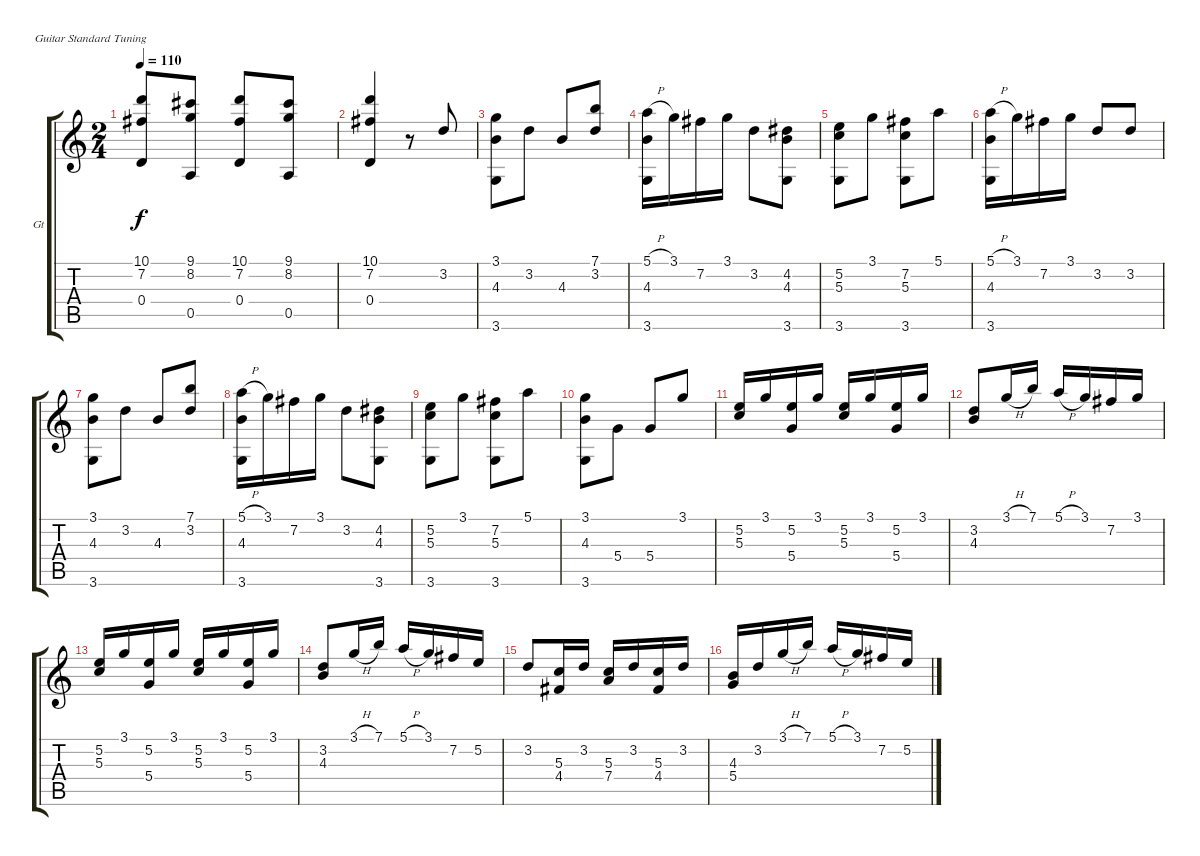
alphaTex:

\defaultSystemsLayout 4
\bracketExtendMode groupsimilarinstruments
\firstSystemTrackNameOrientation horizontal
\otherSystemsTrackNameOrientation horizontal
\track ("Guitar" "Gt") {instrument acousticguitarnylon}
\staff {score tabs}
\tuning (E4 B3 G3 D3 A2 E2)
\ts (2 4)
\tempo 110
\clef g2
\scale
0.315789
\ks c
(10.1 7.2 0.4).8{dy f beam invert} (9.1 8.2 0.5).8 (10.1 7.2 0.4).8{beam invert} (9.1 8.2 0.5).8 |
\scale
0.250746 (10.1 7.2 0.4).4{beam invert} r.8 3.2.8{beam invert} |
\scale
0.274627 (3.1 4.3 3.6).8{beam invert} 3.2.8 4.3.8{beam invert} (7.1 3.2).8 |
\scale
0.474627 (5.1{h} 3.6 4.3).16{beam invert} 3.1.16 7.2.16 3.1.16 3.2.8{beam invert} (4.2 4.3 3.6).8 |
\scale
0.296919 (5.2 5.3 3.6).8{beam invert} 3.1.8 (7.2 5.3 3.6).8{beam invert} 5.1.8 |
\scale
0.445378 (5.1{h} 3.6 4.3).16{beam invert} 3.1.16 7.2.16 3.1.16 3.2.8{beam invert} 3.2.8 |
\scale
0.257703 (3.1 4.3 3.6).8{beam invert} 3.2.8 4.3.8{beam invert} (7.1 3.2).8 |
\scale
0.445378 (5.1{h} 3.6 4.3).16{beam invert} 3.1.16 7.2.16 3.1.16 3.2.8{beam invert} (4.2 4.3 3.6).8 |
\scale
0.296919 (5.2 5.3 3.6).8{beam invert} 3.1.8 (7.2 5.3 3.6).8{beam invert} 5.1.8 |
\scale
0.257703 (3.1 4.3 3.6).8{beam invert} 5.4.8 5.4.8{beam invert} 3.1.8 |
\scale
0.304251 (5.2 5.3).16{beam invert} 3.1.16 (5.2 5.4).16 3.1.16 (5.2 5.3).16{beam invert} 3.1.16 (5.2 5.4).16 3.1.16 |
\scale
0.391499 (3.2 4.3).8{beam invert} 3.1{h}.16{beam invert} 7.1.16{beam invert} 5.1{h}.16 3.1.16 7.2.16 3.1.16{beam invert} |
\scale
0.304251 (5.2 5.3).16 3.1.16 (5.2 5.4).16 3.1.16{beam invert} (5.2 5.3).16 3.1.16 (5.2 5.4).16 3.1.16{beam invert} |
\scale
0.352113 (3.2 4.3).8{beam invert} 3.1{h}.16 7.1.16 5.1{h}.16{beam invert} 3.1.16 7.2.16 5.2.16 |
\scale
0.265594 3.2.8 (5.3 4.4).16 3.2.16 (5.3 7.4).16 3.2.16 (5.3 4.4).16 3.2.16 |
\scale
0.382294 (4.3 5.4).16{beam invert} 3.2.16 3.1{h}.16 7.1.16 5.1{h}.16{beam invert} 3.1.16 7.2.16 5.2.16
